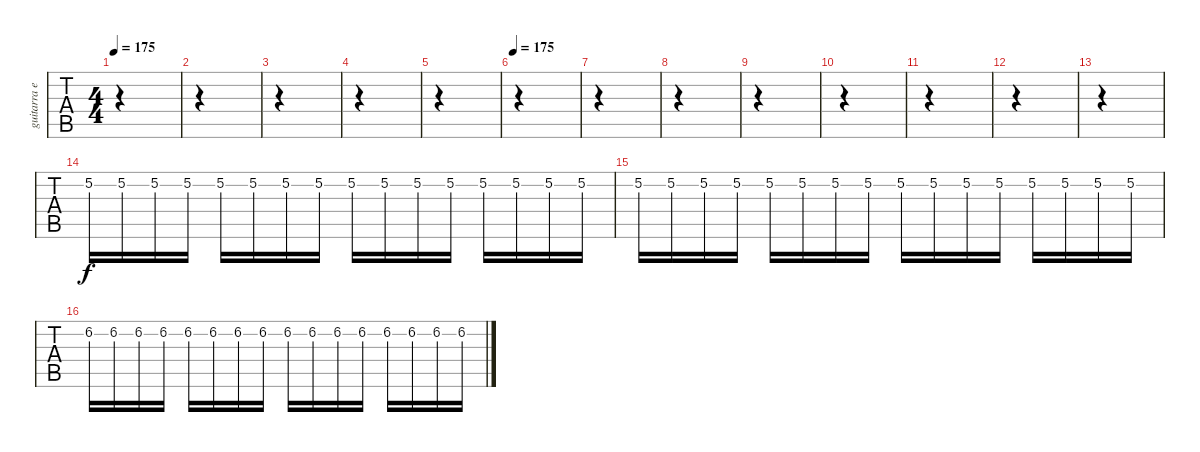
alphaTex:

\track ("guitarra extra" "guitarra e") {instrument distortionguitar}
\staff {tabs}
\tuning (C4 G3 Eb3 Bb2 F2 C2) {hide}
\ts (4 4)
\tempo 175
\clef g2
\ks c
|
|
|
|
|
\tempo 175
|
|
|
|
|
|
|
|
5.2.16 5.2.16 5.2.16 5.2.16 5.2.16 5.2.16 5.2.16 5.2.16 5.2.16 5.2.16 5.2.16 5.2.16 5.2.16 5.2.16 5.2.16 5.2.16 |
5.2.16 5.2.16 5.2.16 5.2.16 5.2.16 5.2.16 5.2.16 5.2.16 5.2.16 5.2.16 5.2.16 5.2.16 5.2.16 5.2.16 5.2.16 5.2.16 |
6.2.16 6.2.16 6.2.16 6.2.16 6.2.16 6.2.16 6.2.16 6.2.16 6.2.16 6.2.16 6.2.16 6.2.16 6.2.16 6.2.16 6.2.16 6.2.16
